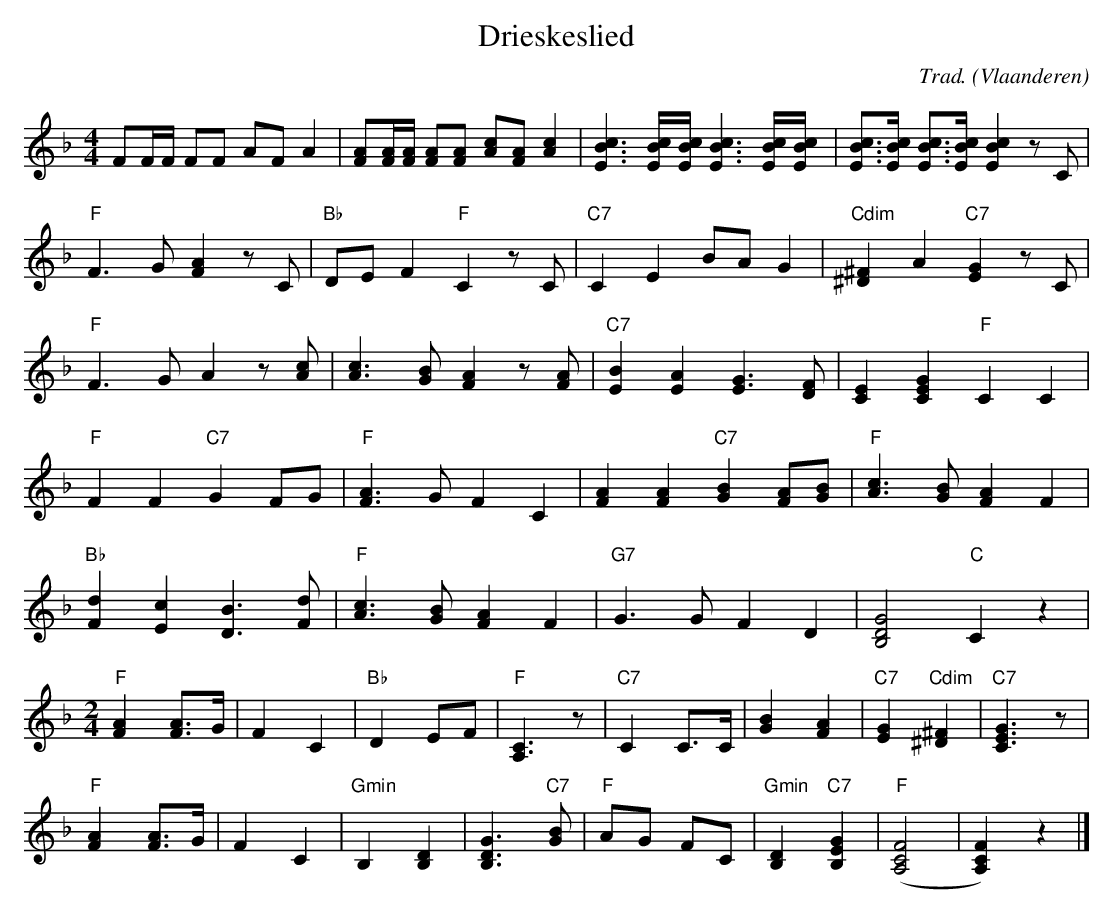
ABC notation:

X:1
T:Drieskeslied
C:Trad.
O:Vlaanderen
L:1/8
M:4/4
K:F
FF/F/ FF AF A2 | [AF][A/F/][A/F/] [AF][AF] [cA][AF] [c2A2] | [c3B3E3][c/B/E/][c/B/E/] [c3B3E3][c/B/E/][c/B/E/] | [cBE]>[cBE] [cBE]>[cBE] [c2B2E2] z C |
"F"F3 G [A2F2] z C | "Bb" DE F2 "F" C2 z C | "C7"C2 E2 BA G2 | "Cdim"[^F2^D2] A2 "C7"[G2E2] z C |
"F" F3 G A2 z [cA] | [c3A3] [BG] [A2F2] z [AF] | "C7"[B2E2] [A2E2] [G3E3] [FD] | [E2C2] [G2E2C2] "F"C2 C2 |
"F"F2 F2 "C7"G2 FG | "F"[A3F3] G F2 C2 | [A2F2] [A2F2] "C7"[B2G2] [AF][BG] |"F"[c3A3] [BG] [A2F2] F2 |
"Bb"[d2F2] [c2E2] [B3D3] [dF] | "F"[c3A3] [BG] [A2F2] F2 | "G7"G3 G F2 D2 | [G4D4B,4] "C" C2 z2 |
M:2/4
L:1/8
"F"[A2F2] [AF]>G | F2C2 | "Bb"D2 EF | "F" [C3A,3] z | "C7" C2 C>C | [B2G2] [A2F2] | "C7" [G2E2] "Cdim" [^F2^D2] | "C7" [G3E3C3] z |
"F"[A2F2] [AF]>G | F2C2 | "Gmin" B,2 [D2B,2] | [G3D3B,3] "C7"[BG] | "F"AG FC | "Gmin" [D2B,2] "C7" [G2E2B,2] | "F" ([F4C4A,4] | [F2C2A,2]) z2 |]
